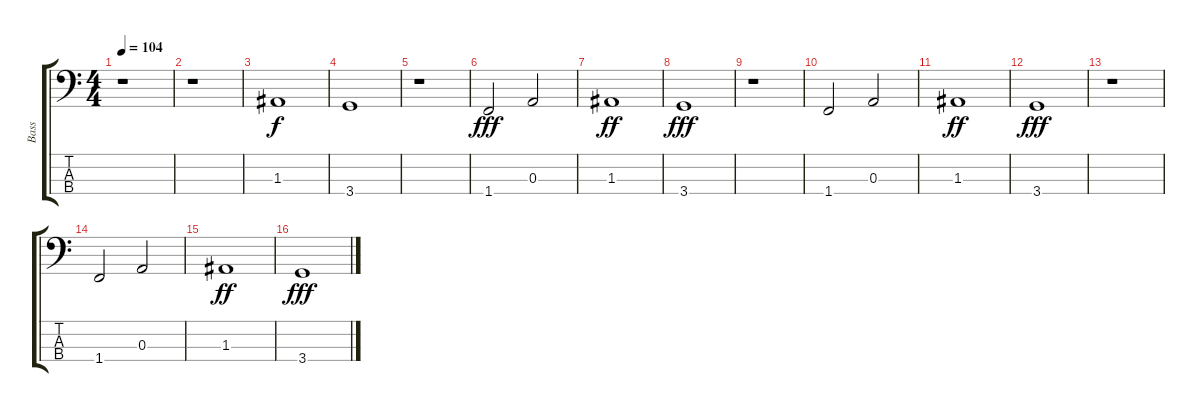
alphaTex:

\track ("Bass" "Bass") {instrument electricbasspick}
\staff {score tabs}
\tuning (G2 D2 A1 E1) {hide}
\ts (4 4)
\tempo 104
\clef f4
\ks c
r.1{dy f} |
r.1 |
1.3.1 |
3.4.1 |
r.1 |
1.4.2{dy fff} 0.3.2 |
1.3.1{dy ff} |
3.4.1{dy fff} |
r.1 |
1.4.2 0.3.2 |
1.3.1{dy ff} |
3.4.1{dy fff} |
r.1 |
1.4.2 0.3.2 |
1.3.1{dy ff} |
3.4.1{dy fff}
